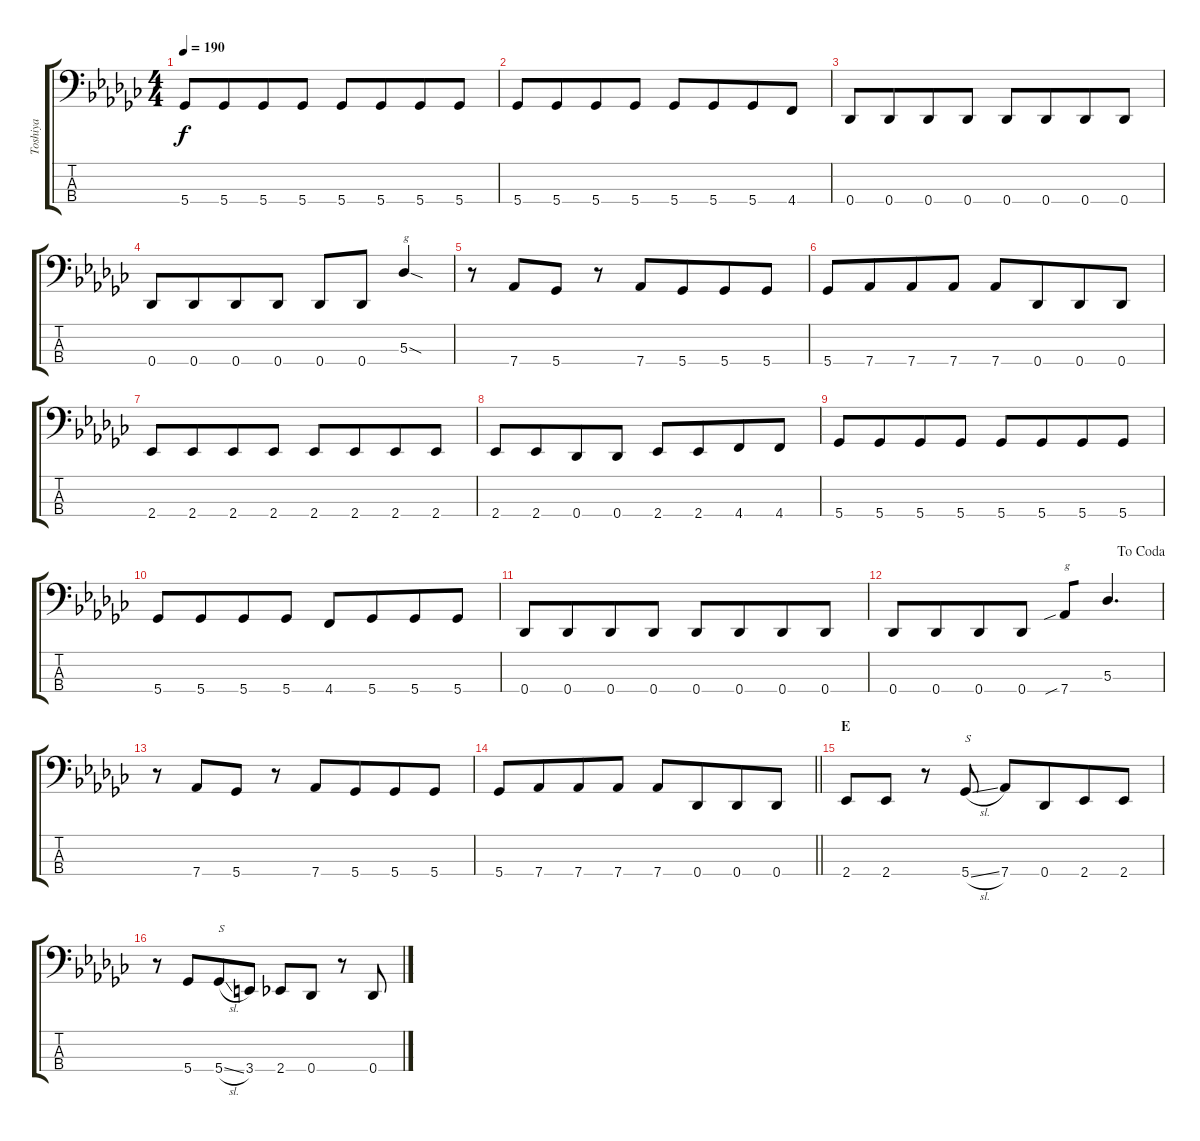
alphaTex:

\track ("Toshiya" "Toshiya") {instrument electricbasspick}
\staff {score tabs}
\tuning (Gb2 Db2 Ab1 Db1) {hide}
\ts (4 4)
\tempo 190
\clef f4
\ks ebminor
5.4.8{dy f} 5.4.8{beam merge} 5.4.8 5.4.8 5.4.8 5.4.8{beam merge} 5.4.8 5.4.8 |
5.4.8 5.4.8{beam merge} 5.4.8 5.4.8 5.4.8 5.4.8{beam merge} 5.4.8 4.4.8 |
0.4.8 0.4.8{beam merge} 0.4.8 0.4.8 0.4.8 0.4.8{beam merge} 0.4.8 0.4.8 |
0.4.8 0.4.8{beam merge} 0.4.8 0.4.8 0.4.8 0.4.8{beam merge} 5.3{sod}.4{txt "g"} |
r.8 7.4.8{beam merge} 5.4.8 r.8 7.4.8 5.4.8{beam merge} 5.4.8 5.4.8 |
5.4.8 7.4.8{beam merge} 7.4.8 7.4.8 7.4.8 0.4.8{beam merge} 0.4.8 0.4.8 |
2.4.8 2.4.8{beam merge} 2.4.8 2.4.8 2.4.8 2.4.8{beam merge} 2.4.8 2.4.8 |
2.4.8 2.4.8{beam merge} 0.4.8 0.4.8 2.4.8 2.4.8{beam merge} 4.4.8 4.4.8 |
5.4.8 5.4.8{beam merge} 5.4.8 5.4.8 5.4.8 5.4.8{beam merge} 5.4.8 5.4.8 |
5.4.8 5.4.8{beam merge} 5.4.8 5.4.8 4.4.8 5.4.8{beam merge} 5.4.8 5.4.8 |
0.4.8 0.4.8{beam merge} 0.4.8 0.4.8 0.4.8 0.4.8{beam merge} 0.4.8 0.4.8 |
\jump dacoda
0.4.8 0.4.8{beam merge} 0.4.8 0.4.8 7.4{sib}.8{txt "g" beam merge} 5.3.4{d} |
r.8 7.4.8{beam merge} 5.4.8 r.8 7.4.8 5.4.8{beam merge} 5.4.8 5.4.8 |
\barLineRight lightlight
5.4.8 7.4.8{beam merge} 7.4.8 7.4.8 7.4.8 0.4.8{beam merge} 0.4.8 0.4.8 |
\section ("" "E")
2.4.8 2.4.8 r.8 5.4{sl}.8{txt "S"} 7.4.8 0.4.8{beam merge} 2.4.8 2.4.8 |
r.8 5.4.8{beam merge} 5.4{sl}.8{txt "S"} 3.4.8 2.4.8 0.4.8 r.8 0.4.8
